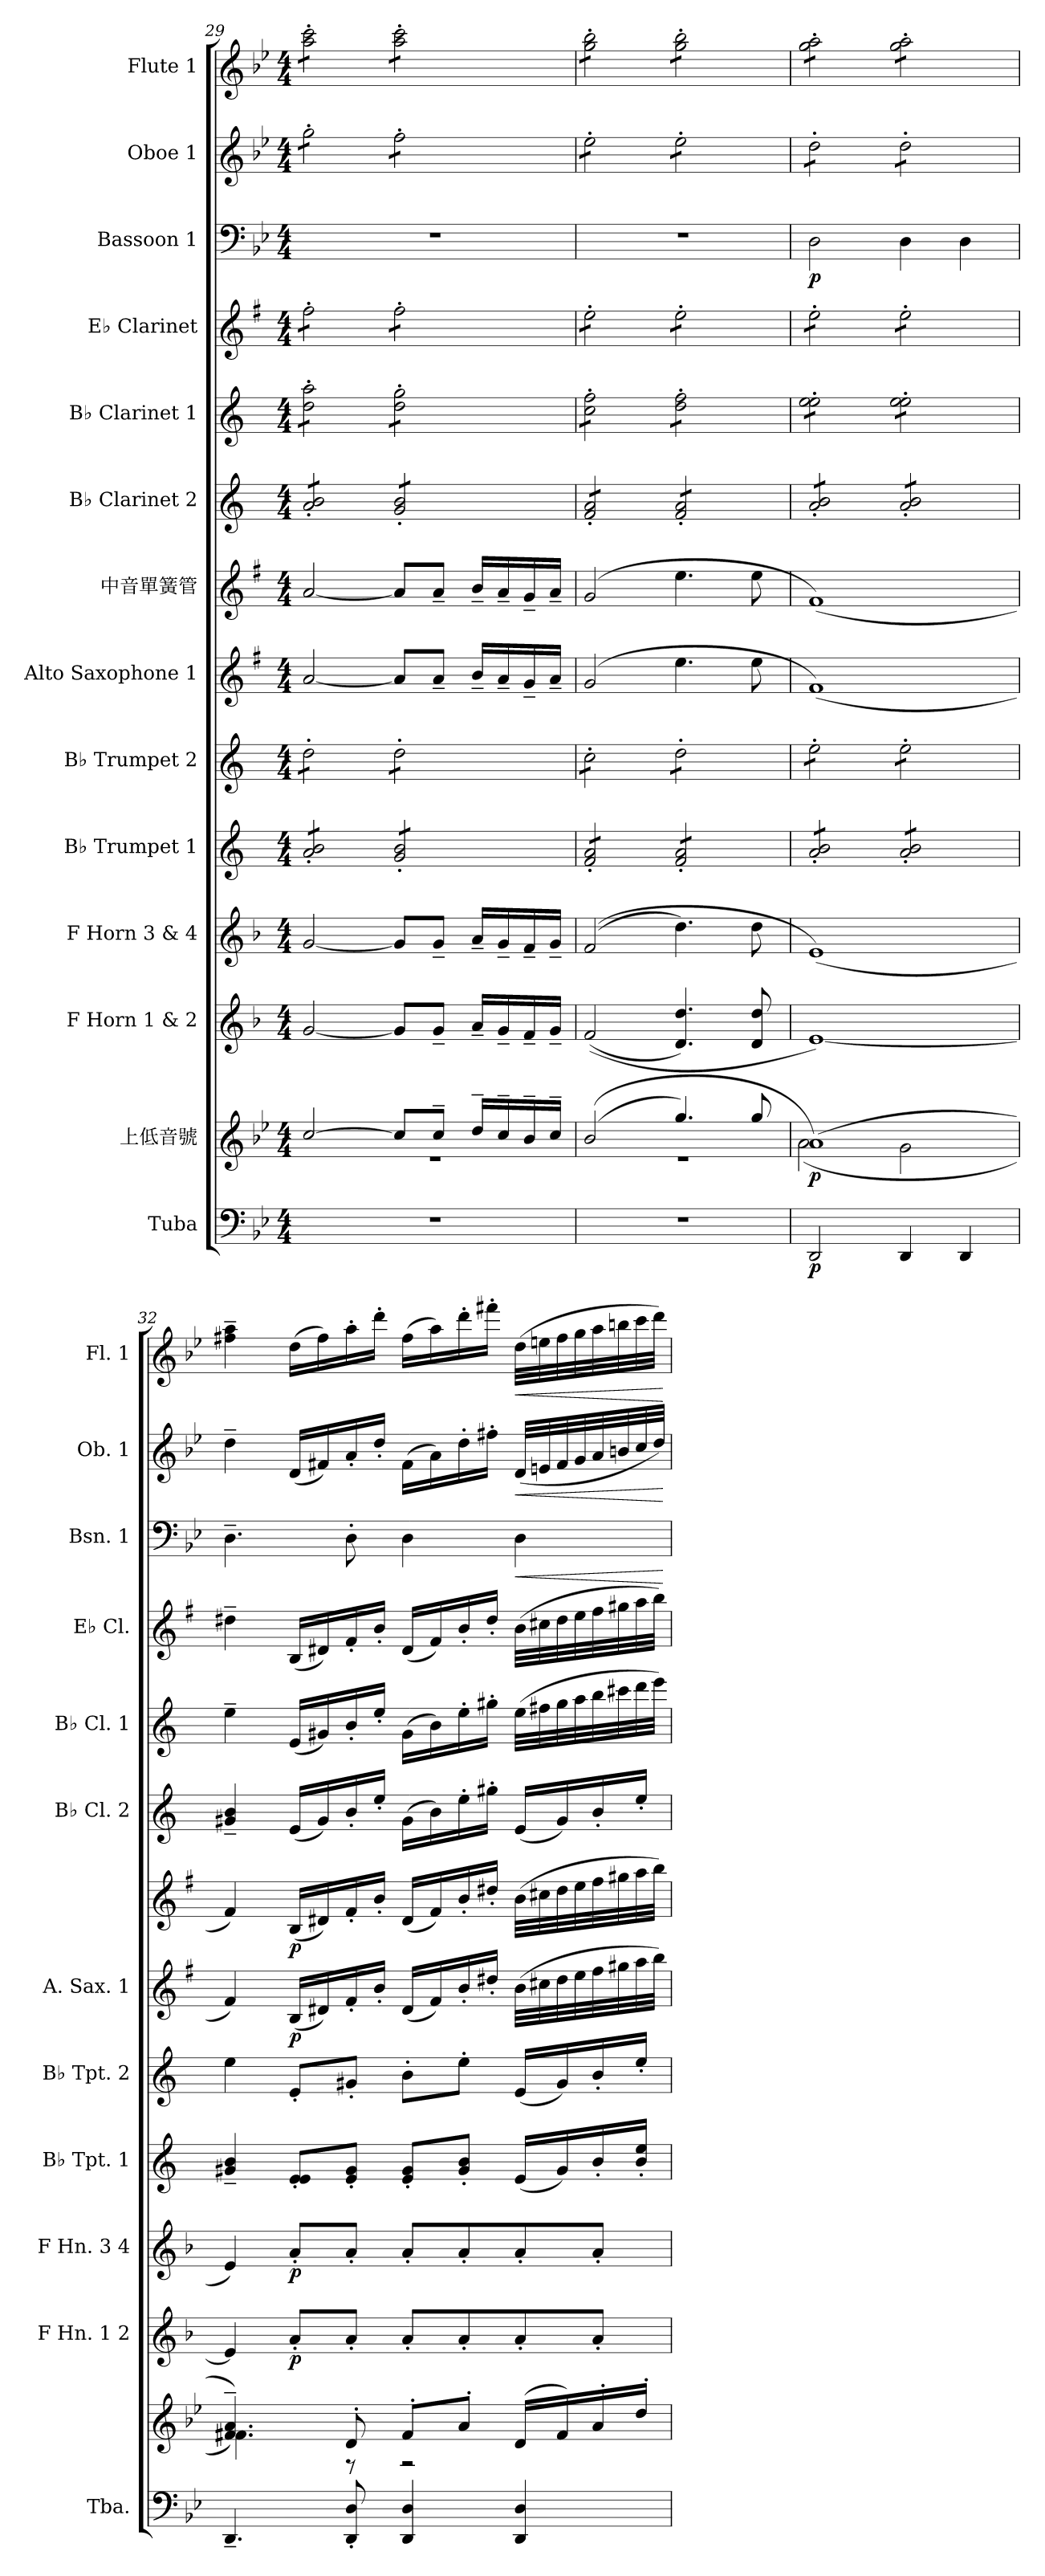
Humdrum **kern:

**kern	**dynam	**kern	**dynam	**kern	**dynam	**kern	**dynam	**kern	**kern	**kern	**dynam	**kern	**dynam	**kern	**kern	**kern	**kern	**dynam	**kern	**dynam	**kern	**dynam
*part14	*part14	*part13	*part13	*part12	*part12	*part11	*part11	*part10	*part9	*part8	*part8	*part7	*part7	*part6	*part5	*part4	*part3	*part3	*part2	*part2	*part1	*part1
*staff14	*staff14	*staff13	*staff13	*staff12	*staff12	*staff11	*staff11	*staff10	*staff9	*staff8	*staff8	*staff7	*staff7	*staff6	*staff5	*staff4	*staff3	*staff3	*staff2	*staff2	*staff1	*staff1
*I"Tuba	*	*I"上低音號	*	*I"F Horn 1 &amp; 2	*	*I"F Horn 3 &amp; 4	*	*I"B♭ Trumpet 1	*I"B♭ Trumpet 2	*I"Alto Saxophone 1	*	*I"中音單簧管	*	*I"B♭ Clarinet 2	*I"B♭ Clarinet 1	*I"E♭ Clarinet	*I"Bassoon 1	*	*I"Oboe 1	*	*I"Flute 1	*
*I'Tba.	*	*	*	*I'F Hn. 1 2	*	*I'F Hn. 3 4	*	*I'B♭ Tpt. 1	*I'B♭ Tpt. 2	*I'A. Sax. 1	*	*	*	*I'B♭ Cl. 2	*I'B♭ Cl. 1	*I'E♭ Cl.	*I'Bsn. 1	*	*I'Ob. 1	*	*I'Fl. 1	*
*clefF4	*	*clefG2	*	*clefG2	*	*clefG2	*	*clefG2	*clefG2	*clefG2	*	*clefG2	*	*clefG2	*clefG2	*clefG2	*clefF4	*	*clefG2	*	*clefG2	*
*	*	*ITrd8c14	*	*ITrd4c7	*	*ITrd4c7	*	*ITrd1c2	*ITrd1c2	*ITrd5c9	*	*ITrd5c9	*	*ITrd1c2	*ITrd1c2	*ITrd-2c-3	*	*	*	*	*	*
*k[b-e-]	*	*k[b-e-]	*	*k[b-e-]	*	*k[b-e-]	*	*k[b-e-]	*k[b-e-]	*k[b-e-]	*	*k[b-e-]	*	*k[b-e-]	*k[b-e-]	*k[b-e-]	*k[b-e-]	*	*k[b-e-]	*	*k[b-e-]	*
*M4/4	*	*M4/4	*	*M4/4	*	*M4/4	*	*M4/4	*M4/4	*M4/4	*	*M4/4	*	*M4/4	*M4/4	*M4/4	*M4/4	*	*M4/4	*	*M4/4	*
=29	=29	=29	=29	=29	=29	=29	=29	=29	=29	=29	=29	=29	=29	=29	=29	=29	=29	=29	=29	=29	=29	=29
*	*	*^	*	*	*	*	*	*	*	*	*	*	*	*	*	*	*	*	*	*	*	*
*	*	*	*	*	*	*	*	*	*tremolo	*	*	*	*	*	*	*	*	*	*	*	*	*	*
*	*	*	*	*	*	*	*	*	*	*tremolo	*	*	*	*	*	*	*	*	*	*	*	*	*
*	*	*	*	*	*	*	*	*	*	*	*	*	*	*	*tremolo	*	*	*	*	*	*	*	*
*	*	*	*	*	*	*	*	*	*	*	*	*	*	*	*	*tremolo	*	*	*	*	*	*	*
*	*	*	*	*	*	*	*	*	*	*	*	*	*	*	*	*	*tremolo	*	*	*	*	*	*
*	*	*	*	*	*	*	*	*	*	*	*	*	*	*	*	*	*	*	*	*tremolo	*	*	*
*	*	*	*	*	*	*	*	*	*	*	*	*	*	*	*	*	*	*	*	*	*	*tremolo	*
1r	.	[2c/	1r	.	[2c/	.	[2c/	.	8g/' 8a/'L	8cc'\L	[2c/	.	[2c/	.	8g/' 8a/'L	8cc\' 8gg\'L	8aa'\L	1r	.	8gg'\L	.	8aa\' 8ccc\'L	.
.	.	.	.	.	.	.	.	.	8g/' 8a/'	8cc'\	.	.	.	.	8g/' 8a/'	8cc\' 8gg\'	8aa'\	.	.	8gg'\	.	8aa\' 8ccc\'	.
.	.	.	.	.	.	.	.	.	8g/' 8a/'	8cc'\	.	.	.	.	8g/' 8a/'	8cc\' 8gg\'	8aa'\	.	.	8gg'\	.	8aa\' 8ccc\'	.
.	.	.	.	.	.	.	.	.	8g/' 8a/'J	8cc'\J	.	.	.	.	8g/' 8a/'J	8cc\' 8gg\'J	8aa'\J	.	.	8gg'\J	.	8aa\' 8ccc\'J	.
.	.	8c/L]	.	.	8c/L]	.	8c/L]	.	8f/' 8a/'L	8cc'\L	8c/L]	.	8c/L]	.	8f/' 8a/'L	8cc\' 8ff\'L	8aa'\L	.	.	8ff'\L	.	8aa\' 8ccc\'L	.
.	.	8c~/J	.	.	8c~/J	.	8c~/J	.	8f/' 8a/'	8cc'\	8c~/J	.	8c~/J	.	8f/' 8a/'	8cc\' 8ff\'	8aa'\	.	.	8ff'\	.	8aa\' 8ccc\'	.
.	.	16d~/LL	.	.	16d~/LL	.	16d~/LL	.	8f/' 8a/'	8cc'\	16d~/LL	.	16d~/LL	.	8f/' 8a/'	8cc\' 8ff\'	8aa'\	.	.	8ff'\	.	8aa\' 8ccc\'	.
.	.	16c~/	.	.	16c~/	.	16c~/	.	.	.	16c~/	.	16c~/	.	.	.	.	.	.	.	.	.	.
.	.	16B-~/	.	.	16B-~/	.	16B-~/	.	8f/' 8a/'J	8cc'\J	16B-~/	.	16B-~/	.	8f/' 8a/'J	8cc\' 8ff\'J	8aa'\J	.	.	8ff'\J	.	8aa\' 8ccc\'J	.
.	.	16c~/JJ	.	.	16c~/JJ	.	16c~/JJ	.	.	.	16c~/JJ	.	16c~/JJ	.	.	.	.	.	.	.	.	.	.
=30	=30	=30	=30	=30	=30	=30	=30	=30	=30	=30	=30	=30	=30	=30	=30	=30	=30	=30	=30	=30	=30	=30	=30
1r	.	(>(>2B-/	1r	.	(<(<2B-/	.	(>(>2B-/	.	8e-/' 8g/'L	8b-'\L	(>2B-/	.	(>2B-/	.	8e-/' 8g/'L	8b-\' 8ee-\'L	8gg'\L	1r	.	8ee-'\L	.	8gg\' 8bb-\'L	.
.	.	.	.	.	.	.	.	.	8e-/' 8g/'	8b-'\	.	.	.	.	8e-/' 8g/'	8b-\' 8ee-\'	8gg'\	.	.	8ee-'\	.	8gg\' 8bb-\'	.
.	.	.	.	.	.	.	.	.	8e-/' 8g/'	8b-'\	.	.	.	.	8e-/' 8g/'	8b-\' 8ee-\'	8gg'\	.	.	8ee-'\	.	8gg\' 8bb-\'	.
.	.	.	.	.	.	.	.	.	8e-/' 8g/'J	8b-'\J	.	.	.	.	8e-/' 8g/'J	8b-\' 8ee-\'J	8gg'\J	.	.	8ee-'\J	.	8gg\' 8bb-\'J	.
.	.	4.g/)	.	.	4.G/ 4.g/)	.	4.g\)	.	8e-/' 8g/'L	8cc'\L	4.g\	.	4.g\	.	8e-/' 8g/'L	8cc\' 8ee-\'L	8gg'\L	.	.	8ee-'\L	.	8gg\' 8bb-\'L	.
.	.	.	.	.	.	.	.	.	8e-/' 8g/'	8cc'\	.	.	.	.	8e-/' 8g/'	8cc\' 8ee-\'	8gg'\	.	.	8ee-'\	.	8gg\' 8bb-\'	.
.	.	.	.	.	.	.	.	.	8e-/' 8g/'	8cc'\	.	.	.	.	8e-/' 8g/'	8cc\' 8ee-\'	8gg'\	.	.	8ee-'\	.	8gg\' 8bb-\'	.
.	.	8g/	.	.	8G/ 8g/	.	8g\	.	8e-/' 8g/'J	8cc'\J	8g\	.	8g\	.	8e-/' 8g/'J	8cc\' 8ee-\'J	8gg'\J	.	.	8ee-'\J	.	8gg\' 8bb-\'J	.
=31	=31	=31	=31	=31	=31	=31	=31	=31	=31	=31	=31	=31	=31	=31	=31	=31	=31	=31	=31	=31	=31	=31	=31
!	!LO:DY:b	!	!	!LO:DY:b	!	!	!	!	!	!	!	!	!	!	!	!	!	!	!LO:DY:b	!	!	!	!
2DD/	p	(>1A)	(<2A\	p	[1A)	.	(<1A)	.	8g/' 8a/'L	8dd'\L	(<1A)	.	(<1A)	.	8g/' 8a/'L	8dd\' 8dd\'L	8gg'\L	2D\	p	8dd'\L	.	8gg\' 8aa\'L	.
.	.	.	.	.	.	.	.	.	8g/' 8a/'	8dd'\	.	.	.	.	8g/' 8a/'	8dd\' 8dd\'	8gg'\	.	.	8dd'\	.	8gg\' 8aa\'	.
.	.	.	.	.	.	.	.	.	8g/' 8a/'	8dd'\	.	.	.	.	8g/' 8a/'	8dd\' 8dd\'	8gg'\	.	.	8dd'\	.	8gg\' 8aa\'	.
.	.	.	.	.	.	.	.	.	8g/' 8a/'J	8dd'\J	.	.	.	.	8g/' 8a/'J	8dd\' 8dd\'J	8gg'\J	.	.	8dd'\J	.	8gg\' 8aa\'J	.
4DD/	.	.	2G\	.	.	.	.	.	8g/' 8a/'L	8dd'\L	.	.	.	.	8g/' 8a/'L	8dd\' 8dd\'L	8gg'\L	4D\	.	8dd'\L	.	8gg\' 8aa\'L	.
.	.	.	.	.	.	.	.	.	8g/' 8a/'	8dd'\	.	.	.	.	8g/' 8a/'	8dd\' 8dd\'	8gg'\	.	.	8dd'\	.	8gg\' 8aa\'	.
4DD/	.	.	.	.	.	.	.	.	8g/' 8a/'	8dd'\	.	.	.	.	8g/' 8a/'	8dd\' 8dd\'	8gg'\	4D\	.	8dd'\	.	8gg\' 8aa\'	.
.	.	.	.	.	.	.	.	.	8g/' 8a/'J	8dd'\J	.	.	.	.	8g/' 8a/'J	8dd\' 8dd\'J	8gg'\J	.	.	8dd'\J	.	8gg\' 8aa\'J	.
*	*	*	*	*	*	*	*	*	*	*	*	*	*	*	*	*	*	*	*	*	*	*Xtremolo	*
*	*	*	*	*	*	*	*	*	*	*	*	*	*	*	*	*	*	*	*	*Xtremolo	*	*	*
*	*	*	*	*	*	*	*	*	*	*	*	*	*	*	*	*	*Xtremolo	*	*	*	*	*	*
*	*	*	*	*	*	*	*	*	*	*	*	*	*	*	*	*Xtremolo	*	*	*	*	*	*	*
*	*	*	*	*	*	*	*	*	*	*	*	*	*	*	*Xtremolo	*	*	*	*	*	*	*	*
*	*	*	*	*	*	*	*	*	*	*Xtremolo	*	*	*	*	*	*	*	*	*	*	*	*	*
*	*	*	*	*	*	*	*	*	*Xtremolo	*	*	*	*	*	*	*	*	*	*	*	*	*	*
!!LO:PB:g=z
=32	=32	=32	=32	=32	=32	=32	=32	=32	=32	=32	=32	=32	=32	=32	=32	=32	=32	=32	=32	=32	=32	=32	=32
4.DD~/	.	4.F#X/~ 4.A/~))	4.F#\	.	4A/]	.	4A/)	.	4f#X/~ 4a/~	4dd\	4A/)	.	4A/)	.	4f#X/~ 4a/~	4dd~\	4ff#X~\	4.D~\	.	4dd~\	.	4ff#X\~ 4aa\~	.
!	!	!	!	!	!	!LO:DY:b	!	!LO:DY:b	!	!	!	!LO:DY:b	!	!LO:DY:b	!	!	!	!	!	!	!	!	!
.	.	.	.	.	8d'/L	p	8d'/L	p	8d/' 8d/'L	8d'/L	(<16D/LL	p	(<16D/LL	p	(<16d/LL	(<16d/LL	(<16d/LL	.	.	(<16d/LL	.	(>16dd\LL	.
.	.	.	.	.	.	.	.	.	.	.	16F#X/)	.	16F#X/)	.	16f#/)	16f#X/)	16f#X/)	.	.	16f#X/)	.	16ff#\)	.
8DD/' 8D/'	.	8D'/	8r	.	8d'/J	.	8d'/J	.	8d/' 8f#/'J	8f#X'/J	16A'/	.	16A'/	.	16a'/	16a'/	16a'/	8D'\	.	16a'/	.	16aa'\	.
.	.	.	.	.	.	.	.	.	.	.	16d'/JJ	.	16d'/JJ	.	16dd'/JJ	16dd'/JJ	16dd'/JJ	.	.	16dd'/JJ	.	16ddd'\JJ	.
4DD/ 4D/	.	8F#'/L	2r	.	8d'/L	.	8d'/L	.	8d/' 8f#/'L	8a'\L	(<16F#/LL	.	(<16F#/LL	.	(>16f#\LL	(>16f#\LL	(<16f#/LL	4D\	.	(>16f#\LL	.	(>16ff#\LL	.
.	.	.	.	.	.	.	.	.	.	.	16A/)	.	16A/)	.	16a\)	16a\)	16a/)	.	.	16a\)	.	16aa\)	.
.	.	8A'/J	.	.	8d'/	.	8d'/	.	8f#/' 8a/'J	8dd'\J	16d'/	.	16d'/	.	16dd'\	16dd'\	16dd'/	.	.	16dd'\	.	16ddd'\	.
.	.	.	.	.	.	.	.	.	.	.	16f#X'/JJ	.	16f#X'/JJ	.	16ff#X'\JJ	16ff#X'\JJ	16ff#'/JJ	.	.	16ff#X'\JJ	.	16fff#X'\JJ	.
!	!	!	!	!	!	!	!	!	!	!	!	!	!	!	!	!	!	!	!LO:HP:b	!	!LO:HP:b	!	!LO:HP:b
4DD/ 4D/	.	(>16D/LL	.	.	8d'/	.	8d'/	.	(<16d/LL	(<16d/LL	(>32d\LLL	.	(>32d\LLL	.	(<16d/LL	(>32dd\LLL	(>32dd\LLL	4D\	<	(<32d/LLL	<	(>32dd\LLL	<
.	.	.	.	.	.	.	.	.	.	.	32en\	.	32en\	.	.	32een\	32een\	.	.	32en/	.	32een\	.
.	.	16F#/)	.	.	.	.	.	.	16f#/)	16f#/)	32f#\	.	32f#\	.	16f#/)	32ff#\	32ff#\	.	.	32f#/	.	32ff#\	.
.	.	.	.	.	.	.	.	.	.	.	32g\	.	32g\	.	.	32gg\	32gg\	.	.	32g/	.	32gg\	.
.	.	16A'/	.	.	8d'/J	.	8d'/J	.	16a'/	16a'/	32a\	.	32a\	.	16a'/	32aa\	32aa\	.	.	32a/	.	32aa\	.
.	.	.	.	.	.	.	.	.	.	.	32bn\	.	32bn\	.	.	32bbn\	32bbn\	.	.	32bn/	.	32bbn\	.
.	.	16d'/JJ	.	.	.	.	.	.	16a/' 16dd/'JJ	16dd'/JJ	32cc\	.	32cc\	.	16dd'/JJ	32ccc\	32ccc\	.	.	32cc/	.	32ccc\	.
.	.	.	.	.	.	.	.	.	.	.	32dd\JJJ)	.	32dd\JJJ)	.	.	32ddd\JJJ)	32ddd\JJJ)	.	.	32dd/JJJ)	.	32ddd\JJJ)	.
*	*	*v	*v	*	*	*	*	*	*	*	*	*	*	*	*	*	*	*	*	*	*	*	*
.	.	.	.	.	.	.	.	.	.	.	.	.	.	.	.	.	.	[	.	[	.	[
=	=	=	=	=	=	=	=	=	=	=	=	=	=	=	=	=	=	=	=	=	=	=
*-	*-	*-	*-	*-	*-	*-	*-	*-	*-	*-	*-	*-	*-	*-	*-	*-	*-	*-	*-	*-	*-	*-
